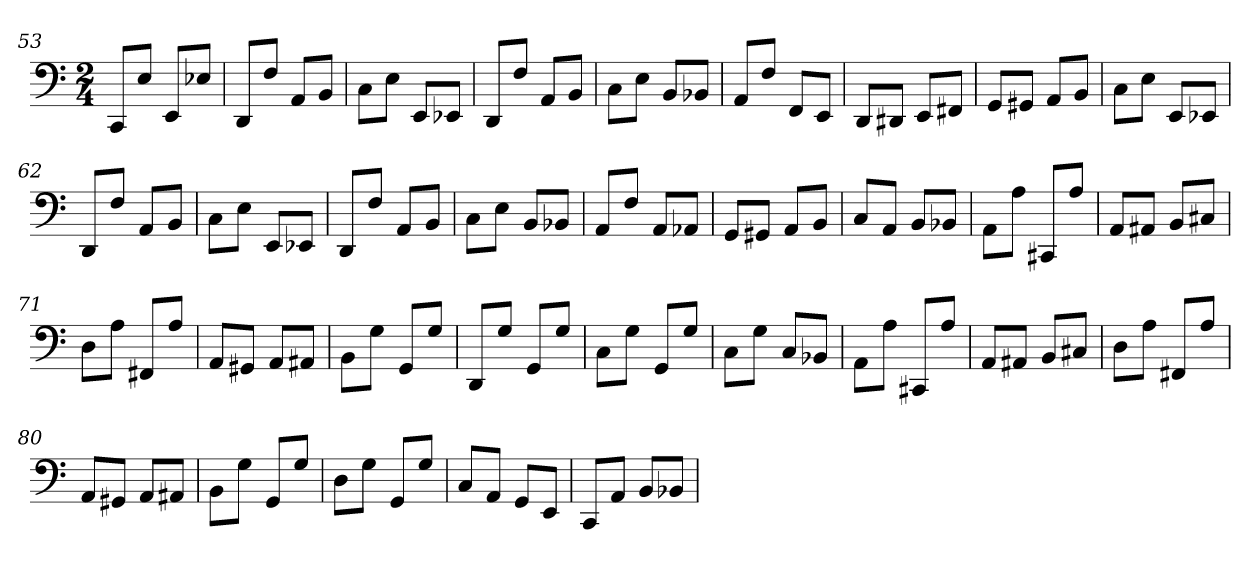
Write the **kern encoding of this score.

**kern
*part1
*staff1
*M2/4
=53
8CCL
8EJ
8EEL
8E-XJ
=54
8DDL
8FJ
8AAL
8BBJ
=55
8CL
8EJ
8EEL
8EE-XJ
=56
8DDL
8FJ
8AAL
8BBJ
=57
8CL
8EJ
8BBL
8BB-XJ
=58
8AAL
8FJ
8FFL
8EEJ
=59
8DDL
8DD#XJ
8EEL
8FF#XJ
=60
8GGL
8GG#XJ
8AAL
8BBJ
=61
8CL
8EJ
8EEL
8EE-XJ
=62
8DDL
8FJ
8AAL
8BBJ
=63
8CL
8EJ
8EEL
8EE-XJ
=64
8DDL
8FJ
8AAL
8BBJ
=65
8CL
8EJ
8BBL
8BB-XJ
=66
8AAL
8FJ
8AAL
8AA-XJ
=67
8GGL
8GG#XJ
8AAL
8BBJ
=68
8CL
8AAJ
8BBL
8BB-XJ
=69
8AAL
8AJ
8CC#XL
8AJ
=70
8AAL
8AA#XJ
8BBL
8C#XJ
=71
8DL
8AJ
8FF#XL
8AJ
=72
8AAL
8GG#XJ
8AAL
8AA#XJ
=73
8BBL
8GJ
8GGL
8GJ
=74
8DDL
8GJ
8GGL
8GJ
=75
8CL
8GJ
8GGL
8GJ
=76
8CL
8GJ
8CL
8BB-XJ
=77
8AAL
8AJ
8CC#XL
8AJ
=78
8AAL
8AA#XJ
8BBL
8C#XJ
=79
8DL
8AJ
8FF#XL
8AJ
=80
8AAL
8GG#XJ
8AAL
8AA#XJ
=81
8BBL
8GJ
8GGL
8GJ
=82
8DL
8GJ
8GGL
8GJ
=83
8CL
8AAJ
8GGL
8EEJ
=84
8CCL
8AAJ
8BBL
8BB-XJ
=
*-
